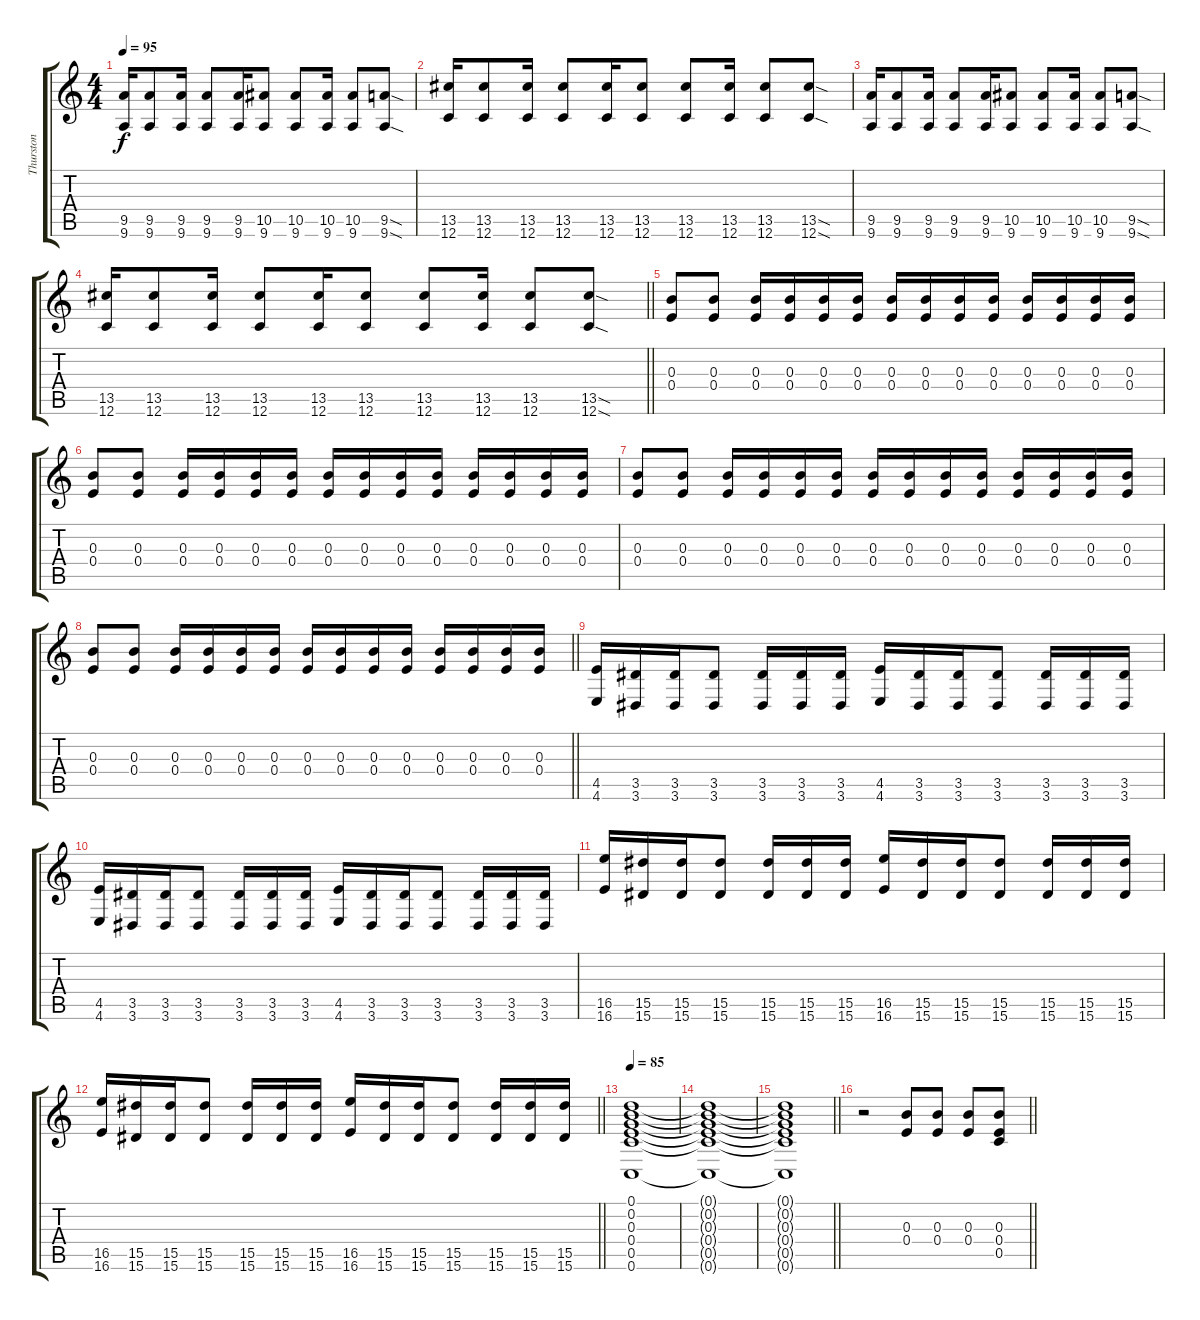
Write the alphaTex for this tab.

\track ("Thurston" "Thurston") {instrument electricguitarclean}
\staff {score tabs}
\tuning (D4 G3 B3 E3 C3 C2) {hide}
\ts (4 4)
\tempo 95
\clef g2
\ks c
(9.5 9.6).16{dy f} (9.5 9.6).8 (9.5 9.6).16 (9.5 9.6).8 (9.5 9.6).16 (10.5 9.6).8 (10.5 9.6).8 (10.5 9.6).16 (10.5 9.6).8 (9.5{sod} 9.6{sod}).8 |
(13.5 12.6).16 (13.5 12.6).8 (13.5 12.6).16 (13.5 12.6).8 (13.5 12.6).16 (13.5 12.6).8 (13.5 12.6).8 (13.5 12.6).16 (13.5 12.6).8 (13.5{sod} 12.6{sod}).8 |
(9.5 9.6).16 (9.5 9.6).8 (9.5 9.6).16 (9.5 9.6).8 (9.5 9.6).16 (10.5 9.6).8 (10.5 9.6).8 (10.5 9.6).16 (10.5 9.6).8 (9.5{sod} 9.6{sod}).8 |
\barLineRight lightlight
(13.5 12.6).16 (13.5 12.6).8 (13.5 12.6).16 (13.5 12.6).8 (13.5 12.6).16 (13.5 12.6).8 (13.5 12.6).8 (13.5 12.6).16 (13.5 12.6).8 (13.5{sod} 12.6{sod}).8 |
(0.3 0.4).8 (0.3 0.4).8 (0.3 0.4).16 (0.3 0.4).16 (0.3 0.4).16 (0.3 0.4).16 (0.3 0.4).16 (0.3 0.4).16 (0.3 0.4).16 (0.3 0.4).16 (0.3 0.4).16 (0.3 0.4).16 (0.3 0.4).16 (0.3 0.4).16 |
(0.3 0.4).8 (0.3 0.4).8 (0.3 0.4).16 (0.3 0.4).16 (0.3 0.4).16 (0.3 0.4).16 (0.3 0.4).16 (0.3 0.4).16 (0.3 0.4).16 (0.3 0.4).16 (0.3 0.4).16 (0.3 0.4).16 (0.3 0.4).16 (0.3 0.4).16 |
(0.3 0.4).8 (0.3 0.4).8 (0.3 0.4).16 (0.3 0.4).16 (0.3 0.4).16 (0.3 0.4).16 (0.3 0.4).16 (0.3 0.4).16 (0.3 0.4).16 (0.3 0.4).16 (0.3 0.4).16 (0.3 0.4).16 (0.3 0.4).16 (0.3 0.4).16 |
\barLineRight lightlight
(0.3 0.4).8 (0.3 0.4).8 (0.3 0.4).16 (0.3 0.4).16 (0.3 0.4).16 (0.3 0.4).16 (0.3 0.4).16 (0.3 0.4).16 (0.3 0.4).16 (0.3 0.4).16 (0.3 0.4).16 (0.3 0.4).16 (0.3 0.4).16 (0.3 0.4).16 |
(4.5 4.6).16 (3.5 3.6).16 (3.5 3.6).16 (3.5 3.6).8 (3.5 3.6).16 (3.5 3.6).16 (3.5 3.6).16 (4.5 4.6).16 (3.5 3.6).16 (3.5 3.6).16 (3.5 3.6).8 (3.5 3.6).16 (3.5 3.6).16 (3.5 3.6).16 |
(4.5 4.6).16 (3.5 3.6).16 (3.5 3.6).16 (3.5 3.6).8 (3.5 3.6).16 (3.5 3.6).16 (3.5 3.6).16 (4.5 4.6).16 (3.5 3.6).16 (3.5 3.6).16 (3.5 3.6).8 (3.5 3.6).16 (3.5 3.6).16 (3.5 3.6).16 |
(16.5 16.6).16 (15.5 15.6).16 (15.5 15.6).16 (15.5 15.6).8 (15.5 15.6).16 (15.5 15.6).16 (15.5 15.6).16 (16.5 16.6).16 (15.5 15.6).16 (15.5 15.6).16 (15.5 15.6).8 (15.5 15.6).16 (15.5 15.6).16 (15.5 15.6).16 |
\barLineRight lightlight
(16.5 16.6).16 (15.5 15.6).16 (15.5 15.6).16 (15.5 15.6).8 (15.5 15.6).16 (15.5 15.6).16 (15.5 15.6).16 (16.5 16.6).16 (15.5 15.6).16 (15.5 15.6).16 (15.5 15.6).8 (15.5 15.6).16 (15.5 15.6).16 (15.5 15.6).16 |
\tempo 85
(0.1 0.2 0.3 0.4 0.5 0.6).1 |
(0.1{t} 0.2{t} 0.3{t} 0.4{t} 0.5{t} 0.6{t}).1 |
\barLineRight lightlight
(0.1{t} 0.2{t} 0.3{t} 0.4{t} 0.5{t} 0.6{t}).1 |
\barLineRight lightlight
r.2{instrument electricguitarclean} (0.3 0.4).8 (0.3 0.4).8 (0.3 0.4).8 (0.3 0.4 0.5).8
